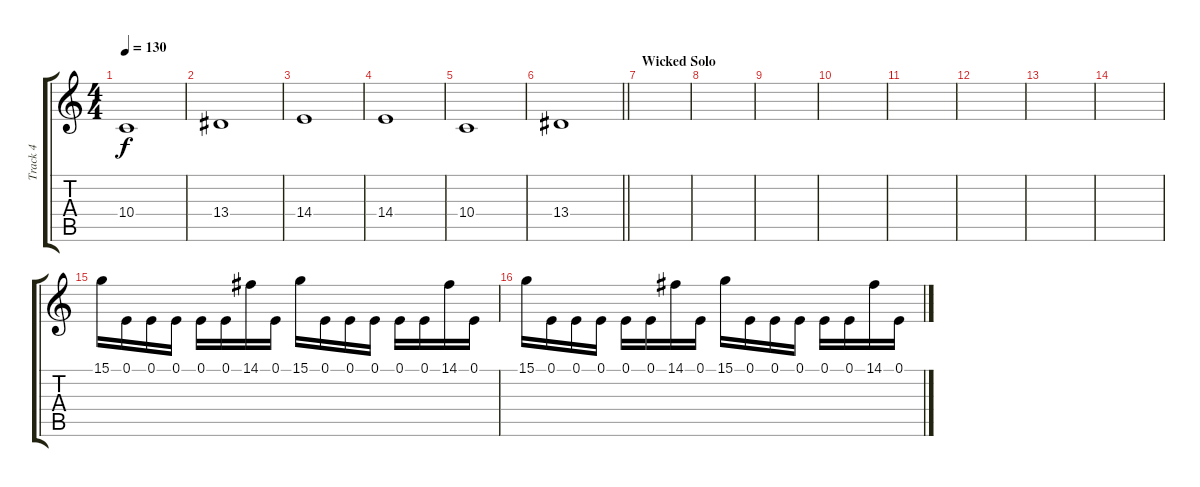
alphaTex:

\track ("Track 4" "Track 4") {instrument pad7halo}
\staff {score tabs}
\tuning (E4 B3 G3 D3 A2 E2) {hide}
\ts (4 4)
\tempo 130
\clef g2
\ks c
10.4.1{dy f} |
13.4.1 |
14.4.1 |
14.4.1 |
10.4.1 |
\barLineRight lightlight
13.4.1 |
\section ("" "Wicked Solo")
|
|
|
|
|
|
|
|
15.1.16{instrument distortionguitar} 0.1.16 0.1.16 0.1.16 0.1.16 0.1.16 14.1.16 0.1.16 15.1.16 0.1.16 0.1.16 0.1.16 0.1.16 0.1.16 14.1.16 0.1.16 |
15.1.16 0.1.16 0.1.16 0.1.16 0.1.16 0.1.16 14.1.16 0.1.16 15.1.16 0.1.16 0.1.16 0.1.16 0.1.16 0.1.16 14.1.16 0.1.16
